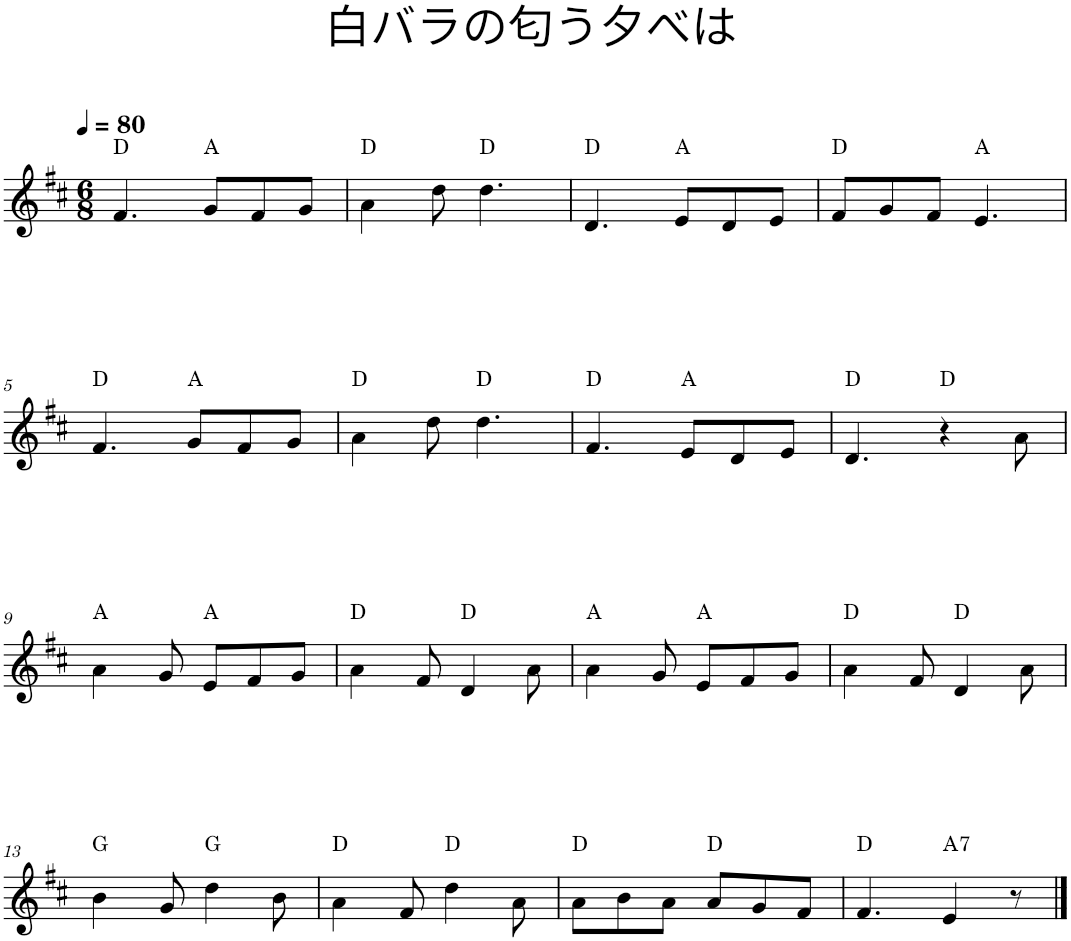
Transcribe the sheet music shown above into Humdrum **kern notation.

**kern	**harte
*part1	*part1
*staff1	*
*I"Piano	*
*I'Pno.	*
*clefG2	*
*k[f#c#]	*
*D:	*
*M6/8	*
*MM80	*
=1	=1
4.f#/	D:maj
8g/L	A:maj
8f#/	.
8g/J	.
=2	=2
4a\	D:maj
8dd\	.
4.dd\	D:maj
=3	=3
4.d/	D:maj
8e/L	A:maj
8d/	.
8e/J	.
=4	=4
8f#/L	D:maj
8g/	.
8f#/J	.
4.e/	A:maj
!!LO:LB:g=z
=5	=5
4.f#/	D:maj
8g/L	A:maj
8f#/	.
8g/J	.
=6	=6
4a\	D:maj
8dd\	.
4.dd\	D:maj
=7	=7
4.f#/	D:maj
8e/L	A:maj
8d/	.
8e/J	.
=8	=8
4.d/	D:maj
4r	D:maj
8a\	.
!!LO:LB:g=z
=9	=9
4a\	A:maj
8g/	.
8e/L	A:maj
8f#/	.
8g/J	.
=10	=10
4a\	D:maj
8f#/	.
4d/	D:maj
8a\	.
=11	=11
4a\	A:maj
8g/	.
8e/L	A:maj
8f#/	.
8g/J	.
=12	=12
4a\	D:maj
8f#/	.
4d/	D:maj
8a\	.
!!LO:LB:g=z
=13	=13
4b\	G:maj
8g/	.
4dd\	G:maj
8b\	.
=14	=14
4a\	D:maj
8f#/	.
4dd\	D:maj
8a\	.
=15	=15
8a\L	D:maj
8b\	.
8a\J	.
8a/L	D:maj
8g/	.
8f#/J	.
=16	=16
4.f#/	D:maj
!	!LO:H:kt=7
4e/	A:7
8r	.
==	==
*-	*-
